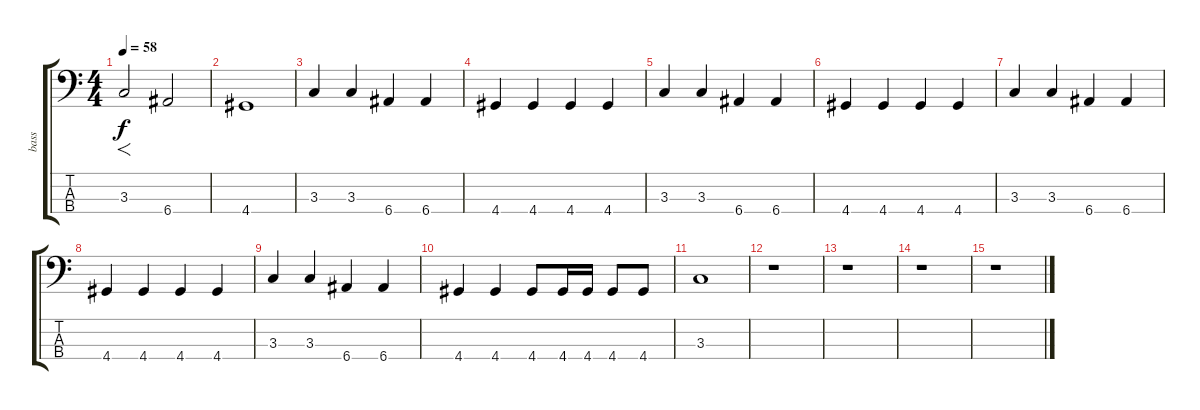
\track ("bass" "bass") {instrument contrabass}
\staff {score tabs}
\tuning (G2 D2 A1 E1) {hide}
\ts (4 4)
\tempo 58
\clef f4
\ks c
3.3.2{f dy f} 6.4.2 |
4.4.1 |
3.3.4 3.3.4 6.4.4 6.4.4 |
4.4.4 4.4.4 4.4.4 4.4.4 |
3.3.4 3.3.4 6.4.4 6.4.4 |
4.4.4 4.4.4 4.4.4 4.4.4 |
3.3.4 3.3.4 6.4.4 6.4.4 |
4.4.4 4.4.4 4.4.4 4.4.4 |
3.3.4 3.3.4 6.4.4 6.4.4 |
4.4.4 4.4.4 4.4.8 4.4.16 4.4.16 4.4.8 4.4.8 |
3.3.1 |
r.1 |
r.1 |
r.1 |
r.1
